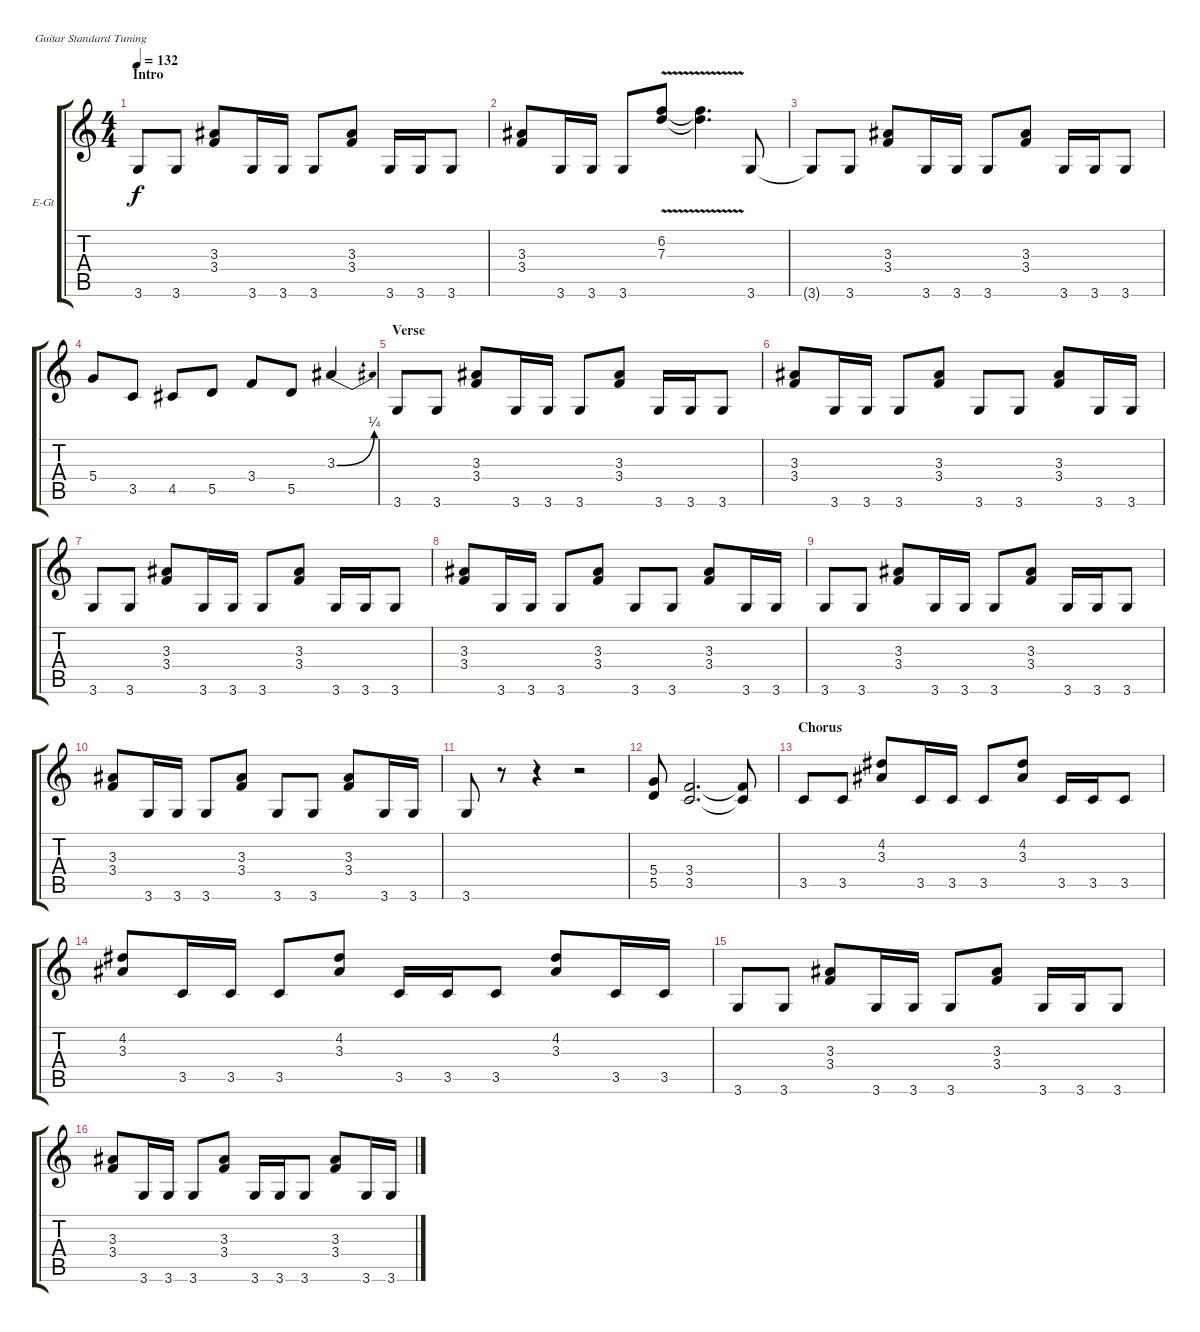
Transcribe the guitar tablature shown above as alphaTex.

\bracketExtendMode groupsimilarinstruments
\firstSystemTrackNameOrientation horizontal
\otherSystemsTrackNameOrientation horizontal
\track ("Guitar" "E-Gt") {instrument overdrivenguitar}
\staff {score tabs}
\tuning (E4 B3 G3 D3 A2 E2)
\ts (4 4)
\section ("" "Intro")
\tempo 132
\clef g2
\ks c
3.6.8{dy f instrument overdrivenguitar} 3.6.8 (3.3 3.4).8 3.6.16 3.6.16 3.6.8 (3.3 3.4).8 3.6.16 3.6.16 3.6.8 |
(3.3 3.4).8 3.6.16 3.6.16 3.6.8 (6.2{v} 7.3{v}).8 (6.2{v t} 7.3{v t}).4{d} 3.6.8 |
3.6{t}.8 3.6.8 (3.3 3.4).8 3.6.16 3.6.16 3.6.8 (3.3 3.4).8 3.6.16 3.6.16 3.6.8 |
5.4.8 3.5.8 4.5.8 5.5.8 3.4.8 5.5.8 3.3{be (bend 0 0 60 1)}.4 |
\section ("" "Verse")
3.6.8 3.6.8 (3.3 3.4).8 3.6.16 3.6.16 3.6.8 (3.3 3.4).8 3.6.16 3.6.16 3.6.8 |
(3.3 3.4).8 3.6.16 3.6.16 3.6.8 (3.3 3.4).8 3.6.8 3.6.8 (3.3 3.4).8 3.6.16 3.6.16 |
3.6.8 3.6.8 (3.3 3.4).8 3.6.16 3.6.16 3.6.8 (3.3 3.4).8 3.6.16 3.6.16 3.6.8 |
(3.3 3.4).8 3.6.16 3.6.16 3.6.8 (3.3 3.4).8 3.6.8 3.6.8 (3.3 3.4).8 3.6.16 3.6.16 |
3.6.8 3.6.8 (3.3 3.4).8 3.6.16 3.6.16 3.6.8 (3.3 3.4).8 3.6.16 3.6.16 3.6.8 |
(3.3 3.4).8 3.6.16 3.6.16 3.6.8 (3.3 3.4).8 3.6.8 3.6.8 (3.3 3.4).8 3.6.16 3.6.16 |
3.6.8 r.8 r.4 r.2 |
(5.4 5.5).8 (3.4 3.5).2{d} (3.4{t} 3.5{t}).8 |
\section ("" "Chorus")
3.5.8 3.5.8 (4.2 3.3).8 3.5.16 3.5.16 3.5.8 (4.2 3.3).8 3.5.16 3.5.16 3.5.8 |
(4.2 3.3).8 3.5.16 3.5.16 3.5.8 (4.2 3.3).8 3.5.16 3.5.16 3.5.8 (4.2 3.3).8 3.5.16 3.5.16 |
3.6.8 3.6.8 (3.3 3.4).8 3.6.16 3.6.16 3.6.8 (3.3 3.4).8 3.6.16 3.6.16 3.6.8 |
(3.3 3.4).8 3.6.16 3.6.16 3.6.8 (3.3 3.4).8 3.6.16 3.6.16 3.6.8 (3.3 3.4).8 3.6.16 3.6.16
